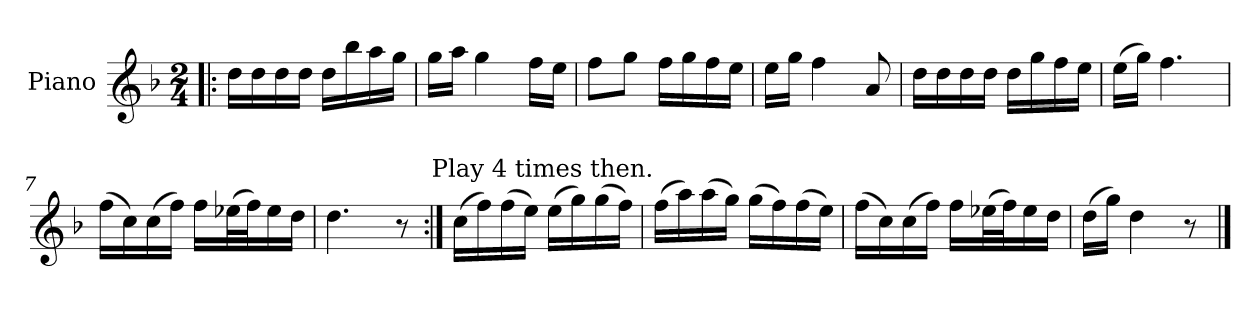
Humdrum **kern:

**kern
*part1
*staff1
*I"Piano
*I'Pno.
*clefG2
*k[b-]
*d:
*M2/4
=1!|:
16dd\LL
16dd\
16dd\
16dd\JJ
16dd\LL
16bb-\
16aa\
16gg\JJ
=2
16gg\LL
16aa\JJ
4gg\
16ff\LL
16ee\JJ
=3
8ff\L
8gg\J
16ff\LL
16gg\
16ff\
16ee\JJ
=4
16ee\LL
16gg\JJ
4ff\
8a/
!!LO:LB:g=z
=5
16dd\LL
16dd\
16dd\
16dd\JJ
16dd\LL
16gg\
16ff\
16ee\JJ
=6
(>16ee\LL
16gg\JJ)
4.ff\
=7
(>16ff\LL
16cc\)
(>16cc\
16ff\JJ)
16ff\LL
(>32ee-X\L
32ff\J)
16ee-\
16dd\JJ
=8
4.dd\
8r
!LO:TX:a:t=Play 4 times then.
!!LO:LB:g=z
=9:|!
(>16cc\LL
16ff\)
(>16ff\
16ee\JJ)
(>16ee\LL
16gg\)
(>16gg\
16ff\JJ)
=10
(>16ff\LL
16aa\)
(>16aa\
16gg\JJ)
(>16gg\LL
16ff\)
(>16ff\
16ee\JJ)
=11
(>16ff\LL
16cc\)
(>16cc\
16ff\JJ)
16ff\LL
(>32ee-X\L
32ff\J)
16ee-\
16dd\JJ
=12
(>16dd\LL
16gg\JJ)
4dd\
8r
==
*-
